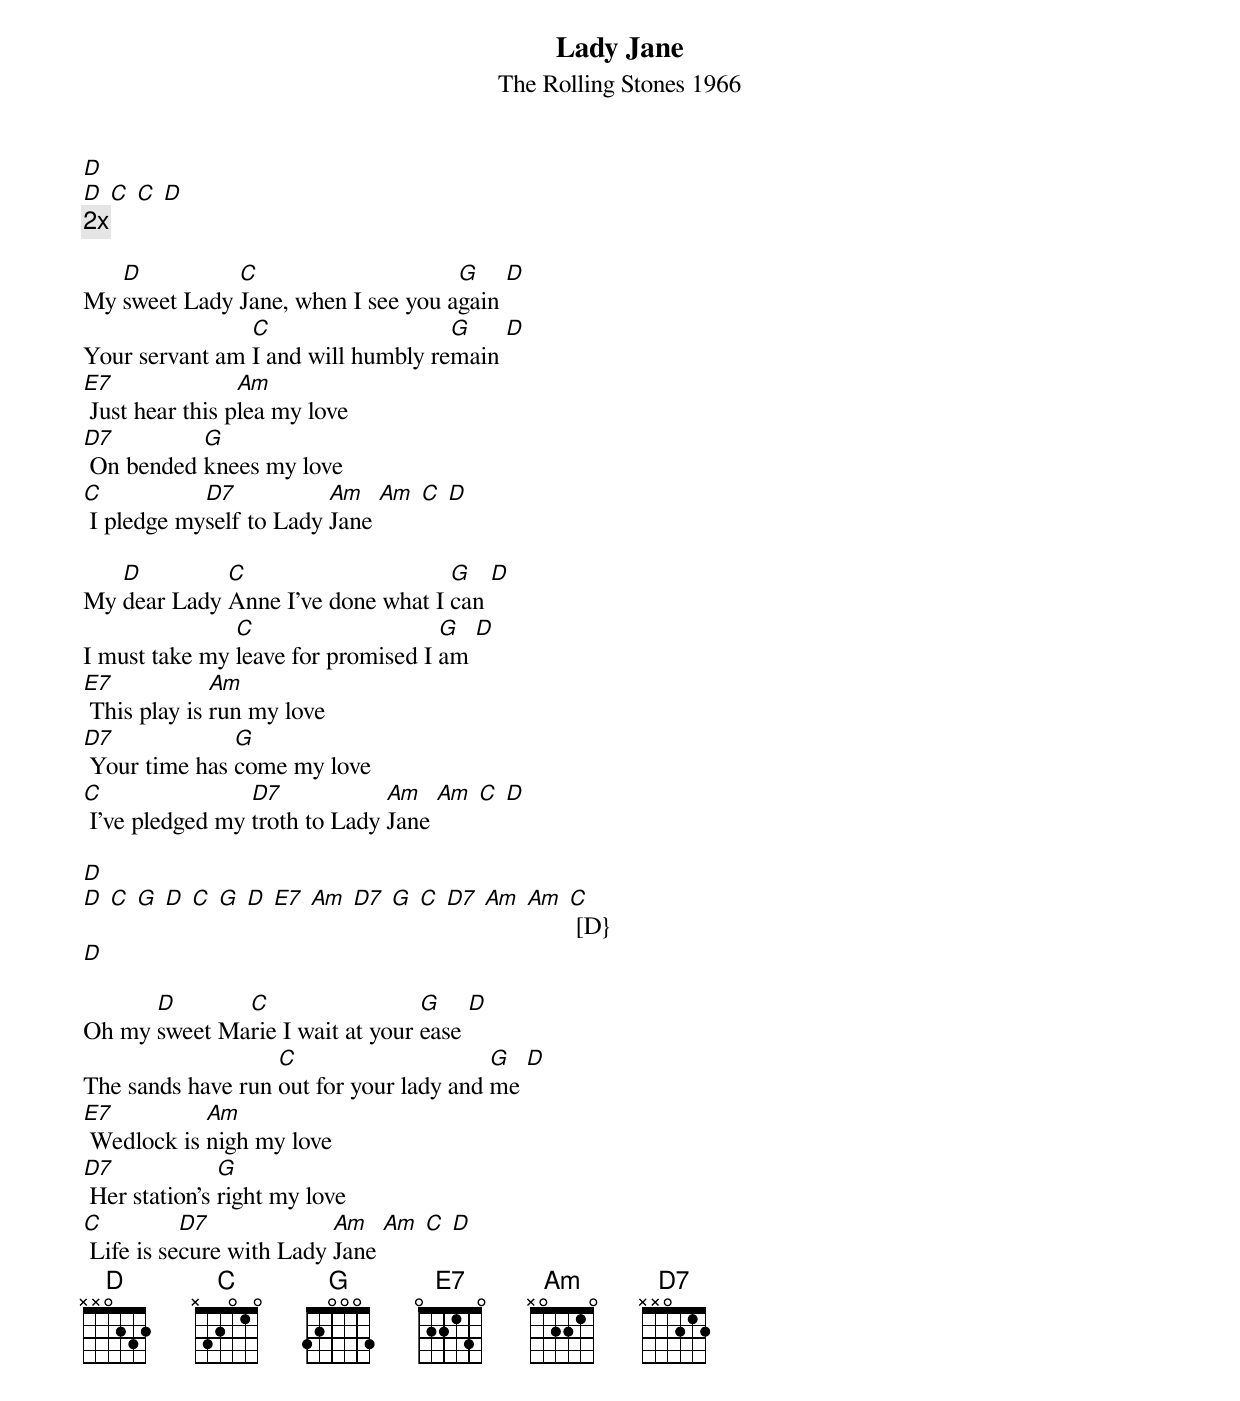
{title: Lady Jane}
{subtitle: The Rolling Stones 1966}
[D]
[D] [C] [C] [D]
{c:2x}

My [D]sweet Lady [C]Jane, when I see you a[G]gain [D]
Your servant am [C]I and will humbly re[G]main [D]
[E7] Just hear this p[Am]lea my love
[D7] On bended [G]knees my love
[C] I pledge my[D7]self to Lady [Am]Jane [Am] [C] [D]

My [D]dear Lady [C]Anne I've done what I [G]can [D]
I must take my [C]leave for promised I [G]am [D]
[E7] This play is [Am]run my love
[D7] Your time has [G]come my love
[C] I've pledged my [D7]troth to Lady [Am]Jane [Am] [C] [D]

[D]
[D] [C] [G] [D] [C] [G] [D] [E7] [Am] [D7] [G] [C] [D7] [Am] [Am] [C] [D}
[D]

Oh my [D]sweet Ma[C]rie I wait at your [G]ease [D]
The sands have run [C]out for your lady and [G]me [D]
[E7] Wedlock is [Am]nigh my love
[D7] Her station's [G]right my love
[C] Life is se[D7]cure with Lady [Am]Jane [Am] [C] [D]
